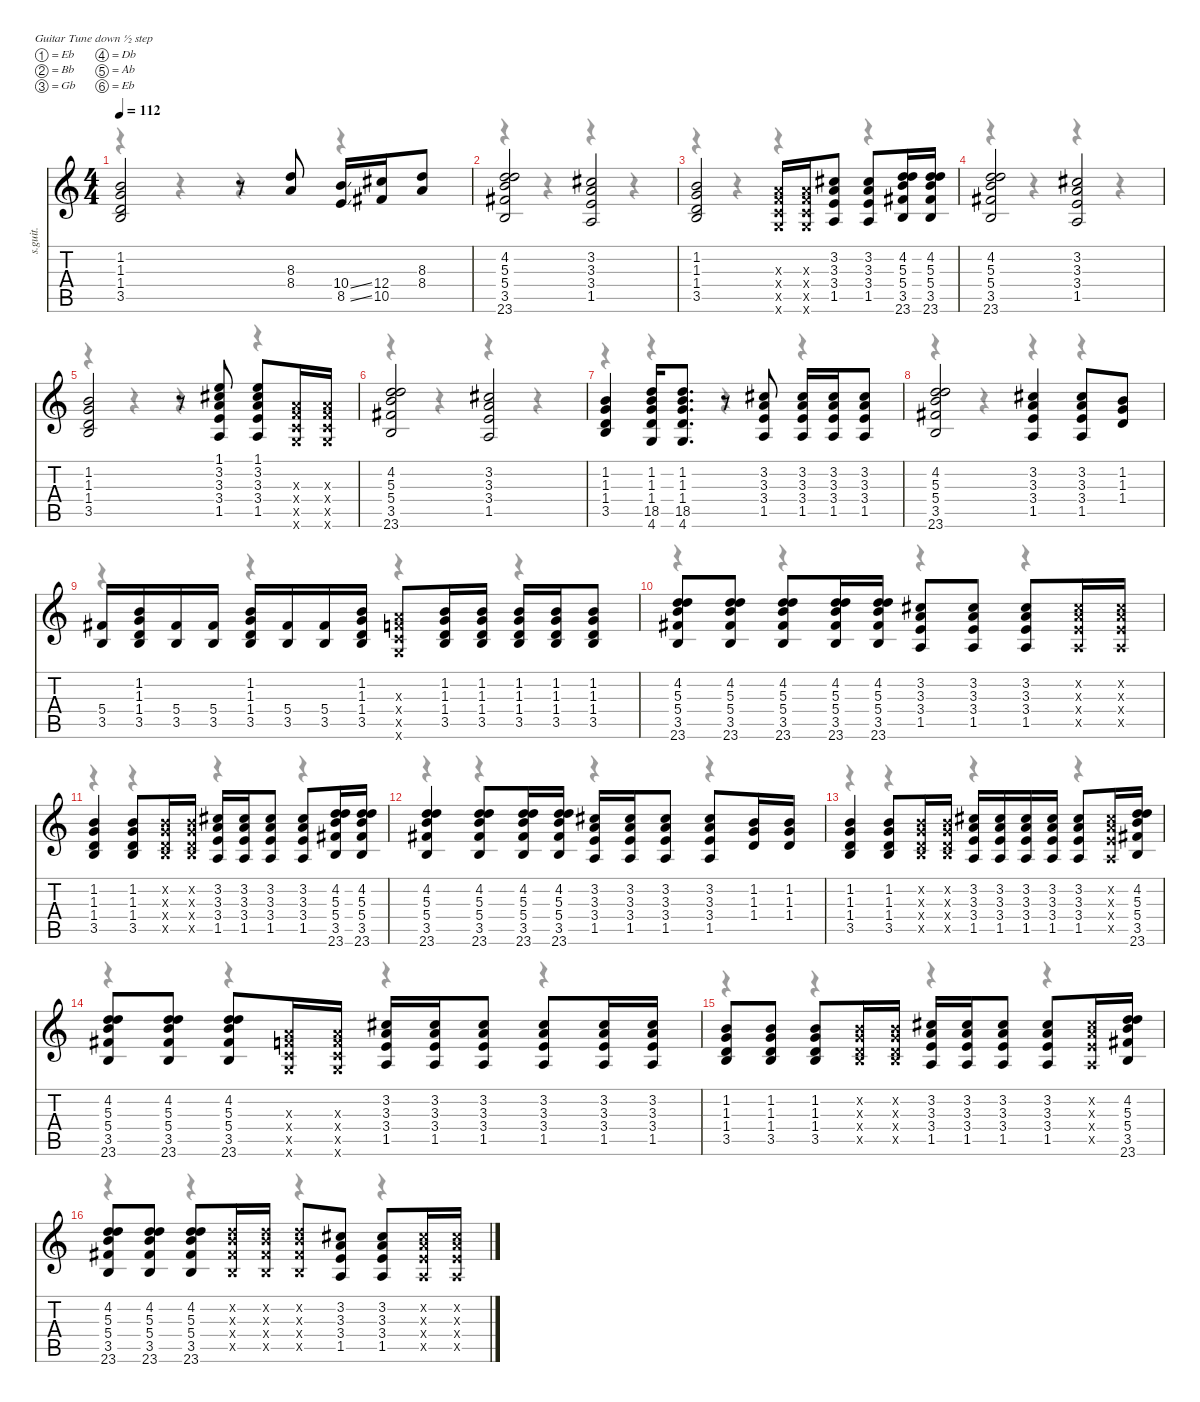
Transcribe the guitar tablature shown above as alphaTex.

\defaultSystemsLayout 4
\hideDynamics
\bracketExtendMode nobrackets
\otherSystemsTrackNameOrientation horizontal
\track ("Acoustic - Dave Mason" "s.guit.") {instrument acousticguitarsteel}
\staff {score tabs}
\tuning (Eb4 Bb3 Gb3 Db3 Ab2 Eb2)
\voice
\ts (4 4)
\tempo 112
\clef g2
\ks c
(1.2 1.3 1.4 3.5).2{dy f beam Up} r.8{beam Up} (8.3 8.4).8{beam Up} (10.4{ss} 8.5{ss}).16{beam Up} (12.4{acc #} 10.5{acc #}).16{beam Up} (8.3 8.4).8{beam Up} |
(23.6 4.2 5.3 5.4{acc #} 3.5).2{beam Up} (3.2{acc #} 3.3 3.4 1.5).2{beam Up} |
(1.2 1.3 1.4 3.5).2{beam Up} (3.3{x} 4.4{x} 4.5{x} 4.6{x}).16{beam Up} (3.3{x} 4.4{x} 4.5{x} 4.6{x}).16{beam Up} (3.2{acc #} 3.3 3.4 1.5).8{beam Up} (3.2{acc #} 3.3 3.4 1.5).8{beam Up} (23.6 4.2 5.3 5.4{acc #} 3.5).16{beam Up} (23.6 4.2 5.3 5.4{acc #} 3.5).16{beam Up} |
(23.6 4.2 5.3 5.4{acc #} 3.5).2{beam Up} (3.2{acc #} 3.3 3.4 1.5).2{beam Up} |
(1.2 1.3 1.4 3.5).2{beam Up} r.8{beam Up} (1.1 3.2{acc #} 3.3 3.4 1.5).8{beam Up} (1.1 3.2{acc #} 3.3 3.4 1.5).8{beam Up} (3.3{x} 4.4{x} 4.5{x} 4.6{x}).16{beam Up} (3.3{x} 4.4{x} 4.5{x} 4.6{x}).16{beam Up} |
(23.6 4.2 5.3 5.4{acc #} 3.5).2{beam Up} (3.2{acc #} 3.3 3.4 1.5).2{beam Up} |
(1.2 1.3 1.4 3.5).4{beam Up} (18.5 1.2 1.3 1.4 4.6).16{beam Up} (18.5 1.2 1.3 1.4 4.6).8{d beam Up} r.8{beam Up} (3.2{acc #} 3.3 3.4 1.5).8{beam Up} (3.2{acc #} 3.3 3.4 1.5).16{beam Up} (3.2{acc #} 3.3 3.4 1.5).16{beam Up} (3.2{acc #} 3.3 3.4 1.5).8{beam Up} |
(23.6 4.2 5.3 5.4{acc #} 3.5).2{beam Up} (3.2{acc #} 3.3 3.4 1.5).4{beam Up} (3.2{acc #} 3.3 3.4 1.5).8{beam Up} (1.2 1.3 1.4).8{beam Up} |
(5.4{acc #} 3.5).16{beam Up} (1.2 1.3 1.4 3.5).16{beam Up} (5.4{acc #} 3.5).16{beam Up} (5.4{acc #} 3.5).16{beam Up} (1.2 1.3 1.4 3.5).16{beam Up} (5.4{acc #} 3.5).16{beam Up} (5.4{acc #} 3.5).16{beam Up} (1.2 1.3 1.4 3.5).16{beam Up} (3.3{x} 4.4{x} 4.5{x} 4.6{x}).8{beam Up} (1.2 1.3 1.4 3.5).16{beam Up} (1.2 1.3 1.4 3.5).16{beam Up} (1.2 1.3 1.4 3.5).16{beam Up} (1.2 1.3 1.4 3.5).16{beam Up} (1.2 1.3 1.4 3.5).8{beam Up} |
(23.6 4.2 5.3 5.4{acc #} 3.5).8{beam Up} (23.6 4.2 5.3 5.4{acc #} 3.5).8{beam Up} (23.6 4.2 5.3 5.4{acc #} 3.5).8{beam Up} (23.6 4.2 5.3 5.4{acc #} 3.5).16{beam Up} (23.6 4.2 5.3 5.4{acc #} 3.5).16{beam Up} (3.2{acc #} 3.3 3.4 1.5).8{beam Up} (3.2{acc #} 3.3 3.4 1.5).8{beam Up} (3.2{acc #} 3.3 3.4 1.5).8{beam Up} (3.2{x acc #} 3.3{x} 3.4{x} 1.5{x}).16{beam Up} (3.2{x acc #} 3.3{x} 3.4{x} 1.5{x}).16{beam Up} |
(1.2 1.3 1.4 3.5).4{beam Up} (1.2 1.3 1.4 3.5).8{beam Up} (1.2{x} 1.3{x} 1.4{x} 3.5{x}).16{beam Up} (1.2{x} 1.3{x} 1.4{x} 3.5{x}).16{beam Up} (3.2{acc #} 3.3 3.4 1.5).16{beam Up} (3.2{acc #} 3.3 3.4 1.5).16{beam Up} (3.2{acc #} 3.3 3.4 1.5).8{beam Up} (3.2{acc #} 3.3 3.4 1.5).8{beam Up} (23.6 4.2 5.3 5.4{acc #} 3.5).16{beam Up} (23.6 4.2 5.3 5.4{acc #} 3.5).16{beam Up} |
(23.6 4.2 5.3 5.4{acc #} 3.5).4{beam Up} (23.6 4.2 5.3 5.4{acc #} 3.5).8{beam Up} (23.6 4.2 5.3 5.4{acc #} 3.5).16{beam Up} (23.6 4.2 5.3 5.4{acc #} 3.5).16{beam Up} (3.2{acc #} 3.3 3.4 1.5).16{beam Up} (3.2{acc #} 3.3 3.4 1.5).16{beam Up} (3.2{acc #} 3.3 3.4 1.5).8{beam Up} (3.2{acc #} 3.3 3.4 1.5).8{beam Up} (1.2 1.3 1.4).16{beam Up} (1.2 1.3 1.4).16{beam Up} |
(1.2 1.3 1.4 3.5).4{beam Up} (1.2 1.3 1.4 3.5).8{beam Up} (1.2{x} 1.3{x} 1.4{x} 3.5{x}).16{beam Up} (1.2{x} 1.3{x} 1.4{x} 3.5{x}).16{beam Up} (3.2{acc #} 3.3 3.4 1.5).16{beam Up} (3.2{acc #} 3.3 3.4 1.5).16{beam Up} (3.2{acc #} 3.3 3.4 1.5).16{beam Up} (3.2{acc #} 3.3 3.4 1.5).16{beam Up} (3.2{acc #} 3.3 3.4 1.5).8{beam Up} (3.2{x acc #} 3.3{x} 3.4{x} 1.5{x}).16{beam Up} (23.6 4.2 5.3 5.4{acc #} 3.5).16{beam Up} |
(23.6 4.2 5.3 5.4{acc #} 3.5).8{beam Up} (23.6 4.2 5.3 5.4{acc #} 3.5).8{beam Up} (23.6 4.2 5.3 5.4{acc #} 3.5).8{beam Up} (3.3{x} 4.4{x} 4.5{x} 4.6{x}).16{beam Up} (3.3{x} 4.4{x} 4.5{x} 4.6{x}).16{beam Up} (3.2{acc #} 3.3 3.4 1.5).16{beam Up} (3.2{acc #} 3.3 3.4 1.5).16{beam Up} (3.2{acc #} 3.3 3.4 1.5).8{beam Up} (3.2{acc #} 3.3 3.4 1.5).8{beam Up} (3.2{acc #} 3.3 3.4 1.5).16{beam Up} (3.2{acc #} 3.3 3.4 1.5).16{beam Up} |
(1.2 1.3 1.4 3.5).8{beam Up} (1.2 1.3 1.4 3.5).8{beam Up} (1.2 1.3 1.4 3.5).8{beam Up} (1.2{x} 1.3{x} 1.4{x} 3.5{x}).16{beam Up} (1.2{x} 1.3{x} 1.4{x} 3.5{x}).16{beam Up} (3.2{acc #} 3.3 3.4 1.5).16{beam Up} (3.2{acc #} 3.3 3.4 1.5).16{beam Up} (3.2{acc #} 3.3 3.4 1.5).8{beam Up} (3.2{acc #} 3.3 3.4 1.5).8{beam Up} (3.2{x acc #} 3.3{x} 3.4{x} 1.5{x}).16{beam Up} (23.6 4.2 5.3 5.4{acc #} 3.5).16{beam Up} |
(23.6 4.2 5.3 5.4{acc #} 3.5).8{beam Up} (23.6 4.2 5.3 5.4{acc #} 3.5).8{beam Up} (23.6 4.2 5.3 5.4{acc #} 3.5).8{beam Up} (4.2{x} 5.3{x} 5.4{x acc #} 3.5{x}).16{beam Up} (4.2{x} 5.3{x} 5.4{x acc #} 3.5{x}).16{beam Up} (4.2{x} 5.3{x} 5.4{x acc #} 3.5{x}).8{beam Up} (3.2{acc #} 3.3 3.4 1.5).8{beam Up} (3.2{acc #} 3.3 3.4 1.5).8{beam Up} (3.2{x acc #} 3.3{x} 3.4{x} 1.5{x}).16{beam Up} (3.2{x acc #} 3.3{x} 3.4{x} 1.5{x}).16{beam Up}
\voice
\clef g2
\ottava regular
\simile none
\ks c
r.4{dy mf beam Down} r.4{beam Down} r.4{beam Down} r.4{beam Down} |
r.4{beam Down} r.4{beam Down} r.4{beam Down} r.4{beam Down} |
r.4{beam Down} r.4{beam Down} r.4{beam Down} r.4{beam Down} |
r.4{beam Down} r.4{beam Down} r.4{beam Down} r.4{beam Down} |
r.4{beam Down} r.4{beam Down} r.4{beam Down} r.4{beam Down} |
r.4{beam Down} r.4{beam Down} r.4{beam Down} r.4{beam Down} |
r.4{beam Down} r.4{beam Down} r.4{beam Down} r.4{beam Down} |
r.4{beam Down} r.4{beam Down} r.4{beam Down} r.4{beam Down} |
r.4{beam Down} r.4{beam Down} r.4{beam Down} r.4{beam Down} |
r.4{beam Down} r.4{beam Down} r.4{beam Down} r.4{beam Down} |
r.4{beam Down} r.4{beam Down} r.4{beam Down} r.4{beam Down} |
r.4{beam Down} r.4{beam Down} r.4{beam Down} r.4{beam Down} |
r.4{beam Down} r.4{beam Down} r.4{beam Down} r.4{beam Down} |
r.4{beam Down} r.4{beam Down} r.4{beam Down} r.4{beam Down} |
r.4{beam Down} r.4{beam Down} r.4{beam Down} r.4{beam Down} |
r.4{beam Down} r.4{beam Down} r.4{beam Down} r.4{beam Down}
